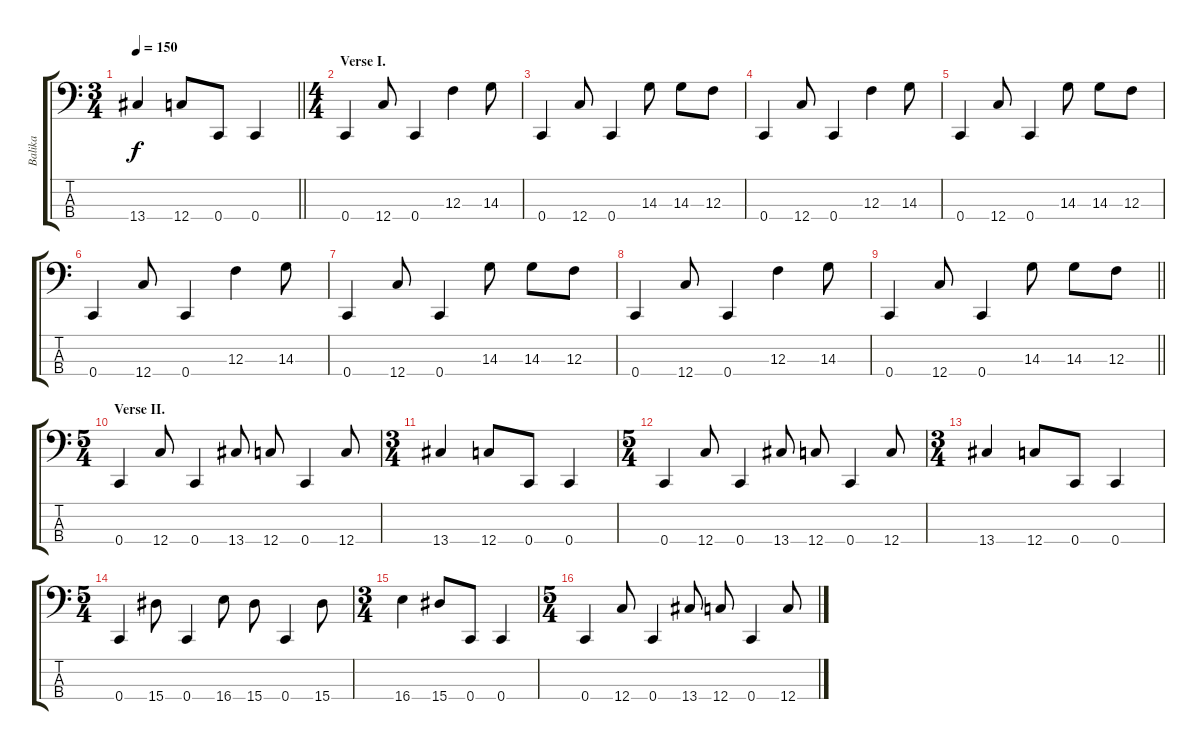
\track ("Balika" "Balika") {instrument electricbassfinger}
\staff {score tabs}
\tuning (Eb2 Bb1 F1 C1) {hide}
\ts (3 4)
\tempo 150
\clef f4
\barLineRight lightlight
\ks c
13.4.4{dy f} 12.4.8 0.4.8 0.4.4 |
\ts (4 4)
\section ("" "Verse I.")
0.4.4 12.4.8 0.4.4 12.3.4 14.3.8 |
0.4.4 12.4.8 0.4.4 14.3.8 14.3.8 12.3.8 |
0.4.4 12.4.8 0.4.4 12.3.4 14.3.8 |
0.4.4 12.4.8 0.4.4 14.3.8 14.3.8 12.3.8 |
0.4.4 12.4.8 0.4.4 12.3.4 14.3.8 |
0.4.4 12.4.8 0.4.4 14.3.8 14.3.8 12.3.8 |
0.4.4 12.4.8 0.4.4 12.3.4 14.3.8 |
\barLineRight lightlight
0.4.4 12.4.8 0.4.4 14.3.8 14.3.8 12.3.8 |
\ts (5 4)
\section ("" "Verse II.")
0.4.4 12.4.8 0.4.4 13.4.8 12.4.8 0.4.4 12.4.8 |
\ts (3 4)
13.4.4 12.4.8 0.4.8 0.4.4 |
\ts (5 4)
0.4.4 12.4.8 0.4.4 13.4.8 12.4.8 0.4.4 12.4.8 |
\ts (3 4)
13.4.4 12.4.8 0.4.8 0.4.4 |
\ts (5 4)
0.4.4 15.4.8 0.4.4 16.4.8 15.4.8 0.4.4 15.4.8 |
\ts (3 4)
16.4.4 15.4.8 0.4.8 0.4.4 |
\ts (5 4)
0.4.4 12.4.8 0.4.4 13.4.8 12.4.8 0.4.4 12.4.8
